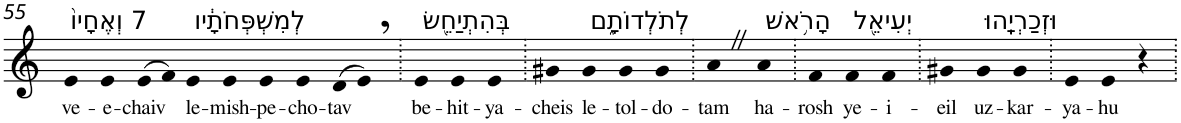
**kern	**text
*part1	*part1
*staff1	*staff1
*I"Piano	*
*I'Pno	*
!!LO:PB:g=z
*clefG2	*
*k[]	*
=55	=55
!LO:TX:a:t=7 וְאֶחָיו֙	!
!	!LO:LY:b
4e	ve-
!	!LO:LY:b
4e	-e-
!	!LO:LY:b
(>8e	-chaiv
8f)	.
!LO:TX:a:t=לְמִשְׁפְּחֹתָ֔יו	!
!	!LO:LY:b
4e	le-
!	!LO:LY:b
4e	-mish-
!	!LO:LY:b
4e	-pe-
!	!LO:LY:b
4e	-cho-
!	!LO:LY:b
(>8d	-tav
8e,)	.
=56.	=56.
!LO:TX:a:t=בְּהִתְיַחֵ֖שׂ	!
!	!LO:LY:b
4e	be-
!	!LO:LY:b
4e	-hit-
!	!LO:LY:b
4e	-ya-
=57.	=57.
!	!LO:LY:b
4g#X	-cheis
!LO:TX:a:t=לְתֹלְדוֹתָ֑ם	!
!	!LO:LY:b
4g#	le-
!	!LO:LY:b
4g#	-tol-
!	!LO:LY:b
4g#	-do-
=58.	=58.
!	!LO:LY:b
4aZ	-tam
!LO:TX:a:t=הָרֹ֥אשׁ	!
!	!LO:LY:b
4a	ha-
=59.	=59.
!	!LO:LY:b
4f	-rosh
!LO:TX:a:t=יְעִיאֵ֖ל	!
!	!LO:LY:b
4f	ye-
!	!LO:LY:b
4f	-i-
=60.	=60.
!	!LO:LY:b
4g#X	-eil
!LO:TX:a:t=וּזְכַרְיָֽהוּ	!
!	!LO:LY:b
4g#	uz-
!	!LO:LY:b
4g#	-kar-
=61.	=61.
!	!LO:LY:b
4e	-ya-
!	!LO:LY:b
4e	-hu
4r	.
=.	=.
*-	*-
